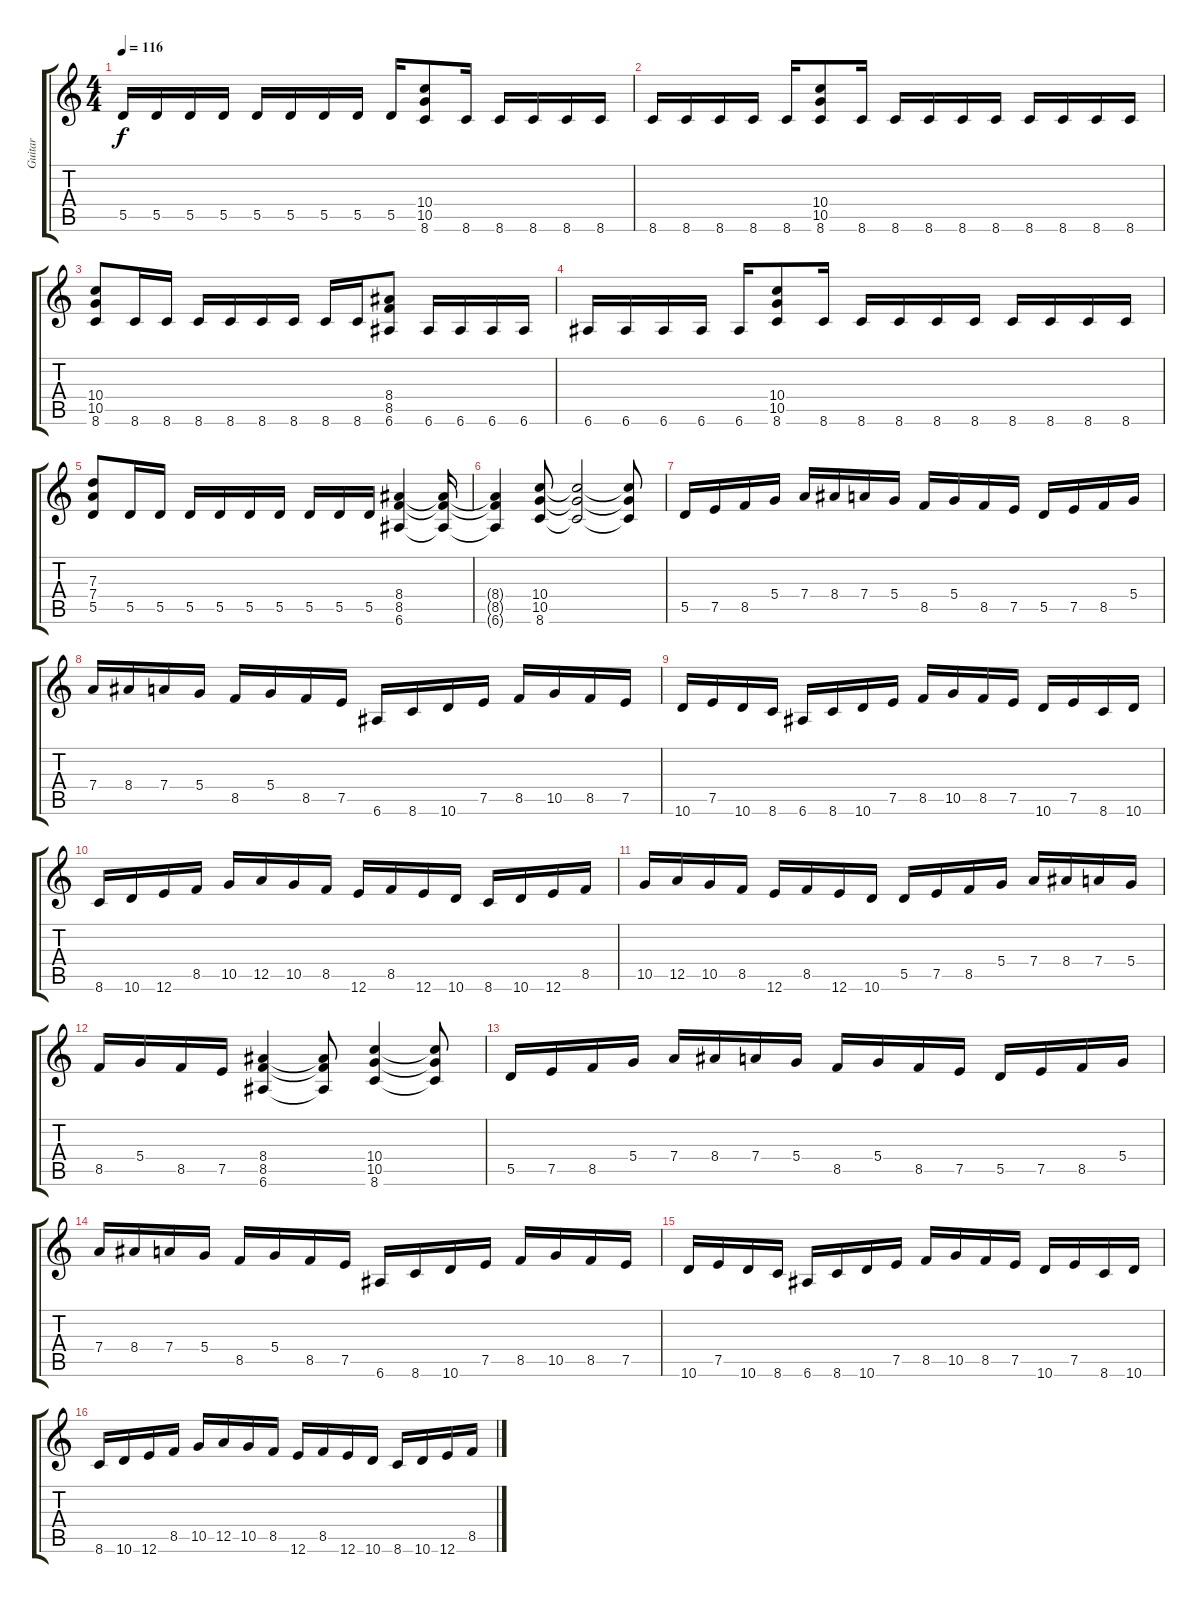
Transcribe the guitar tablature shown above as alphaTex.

\track ("Guitar" "Guitar") {instrument overdrivenguitar}
\staff {score tabs}
\tuning (E4 B3 G3 D3 A2 E2) {hide}
\ts (4 4)
\tempo 116
\clef g2
\ks c
5.5.16{dy f} 5.5.16 5.5.16 5.5.16 5.5.16 5.5.16 5.5.16 5.5.16 5.5.16 (10.4 10.5 8.6).8 8.6.16 8.6.16 8.6.16 8.6.16 8.6.16 |
8.6.16 8.6.16 8.6.16 8.6.16 8.6.16 (10.4 10.5 8.6).8 8.6.16 8.6.16 8.6.16 8.6.16 8.6.16 8.6.16 8.6.16 8.6.16 8.6.16 |
(10.4 10.5 8.6).8 8.6.16 8.6.16 8.6.16 8.6.16 8.6.16 8.6.16 8.6.16 8.6.16 (8.4 8.5 6.6).8 6.6.16 6.6.16 6.6.16 6.6.16 |
6.6.16 6.6.16 6.6.16 6.6.16 6.6.16 (10.4 10.5 8.6).8 8.6.16 8.6.16 8.6.16 8.6.16 8.6.16 8.6.16 8.6.16 8.6.16 8.6.16 |
(7.3 7.4 5.5).8 5.5.16 5.5.16 5.5.16 5.5.16 5.5.16 5.5.16 5.5.16 5.5.16 5.5.16 (8.4 8.5 6.6).4 (8.4{t} 8.5{t} 6.6{t}).16 |
(8.4{t} 8.5{t} 6.6{t}).4 (10.4 10.5 8.6).8 (10.4{t} 10.5{t} 8.6{t}).2 (10.4{t} 10.5{t} 8.6{t}).8 |
5.5.16 7.5.16 8.5.16 5.4.16 7.4.16 8.4.16 7.4.16 5.4.16 8.5.16 5.4.16 8.5.16 7.5.16 5.5.16 7.5.16 8.5.16 5.4.16 |
7.4.16 8.4.16 7.4.16 5.4.16 8.5.16 5.4.16 8.5.16 7.5.16 6.6.16 8.6.16 10.6.16 7.5.16 8.5.16 10.5.16 8.5.16 7.5.16 |
10.6.16 7.5.16 10.6.16 8.6.16 6.6.16 8.6.16 10.6.16 7.5.16 8.5.16 10.5.16 8.5.16 7.5.16 10.6.16 7.5.16 8.6.16 10.6.16 |
8.6.16 10.6.16 12.6.16 8.5.16 10.5.16 12.5.16 10.5.16 8.5.16 12.6.16 8.5.16 12.6.16 10.6.16 8.6.16 10.6.16 12.6.16 8.5.16 |
10.5.16 12.5.16 10.5.16 8.5.16 12.6.16 8.5.16 12.6.16 10.6.16 5.5.16 7.5.16 8.5.16 5.4.16 7.4.16 8.4.16 7.4.16 5.4.16 |
8.5.16 5.4.16 8.5.16 7.5.16 (8.4 8.5 6.6).4 (8.4{t} 8.5{t} 6.6{t}).8 (10.4 10.5 8.6).4 (10.4{t} 10.5{t} 8.6{t}).8 |
5.5.16 7.5.16 8.5.16 5.4.16 7.4.16 8.4.16 7.4.16 5.4.16 8.5.16 5.4.16 8.5.16 7.5.16 5.5.16 7.5.16 8.5.16 5.4.16 |
7.4.16 8.4.16 7.4.16 5.4.16 8.5.16 5.4.16 8.5.16 7.5.16 6.6.16 8.6.16 10.6.16 7.5.16 8.5.16 10.5.16 8.5.16 7.5.16 |
10.6.16 7.5.16 10.6.16 8.6.16 6.6.16 8.6.16 10.6.16 7.5.16 8.5.16 10.5.16 8.5.16 7.5.16 10.6.16 7.5.16 8.6.16 10.6.16 |
8.6.16 10.6.16 12.6.16 8.5.16 10.5.16 12.5.16 10.5.16 8.5.16 12.6.16 8.5.16 12.6.16 10.6.16 8.6.16 10.6.16 12.6.16 8.5.16
